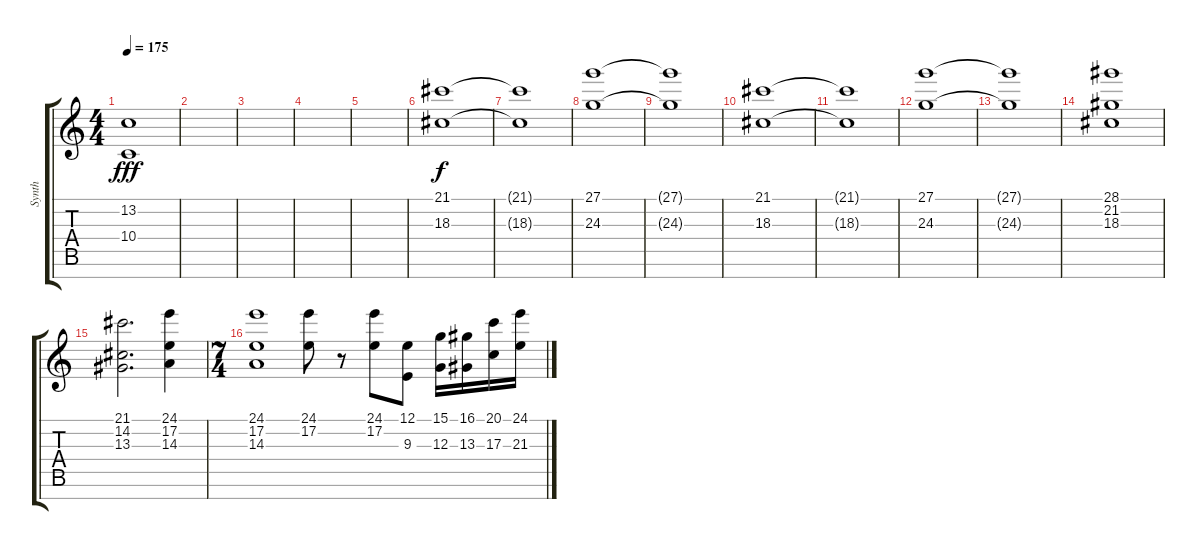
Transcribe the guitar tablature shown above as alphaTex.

\track ("Synth" "Synth") {instrument stringensemble1}
\staff {score tabs}
\tuning (E4 B3 G3 D3 A2 E2 B1) {hide}
\ts (4 4)
\tempo 175
\clef g2
\ks c
(13.2 10.4).1{dy fff} |
|
|
|
|
(21.1 18.3).1{dy f} |
(21.1{t} 18.3{t}).1 |
(27.1 24.3).1 |
(27.1{t} 24.3{t}).1 |
(21.1 18.3).1 |
(21.1{t} 18.3{t}).1 |
(27.1 24.3).1 |
(27.1{t} 24.3{t}).1 |
(28.1 21.2 18.3).1 |
(21.1 14.2 13.3).2{d} (24.1 17.2 14.3).4 |
\ts (7 4)
(24.1 17.2 14.3).1 (24.1 17.2).8 r.8 (24.1 17.2).8 (12.1 9.3).8 (15.1 12.3).16 (16.1 13.3).16 (20.1 17.3).16 (24.1 21.3).16
